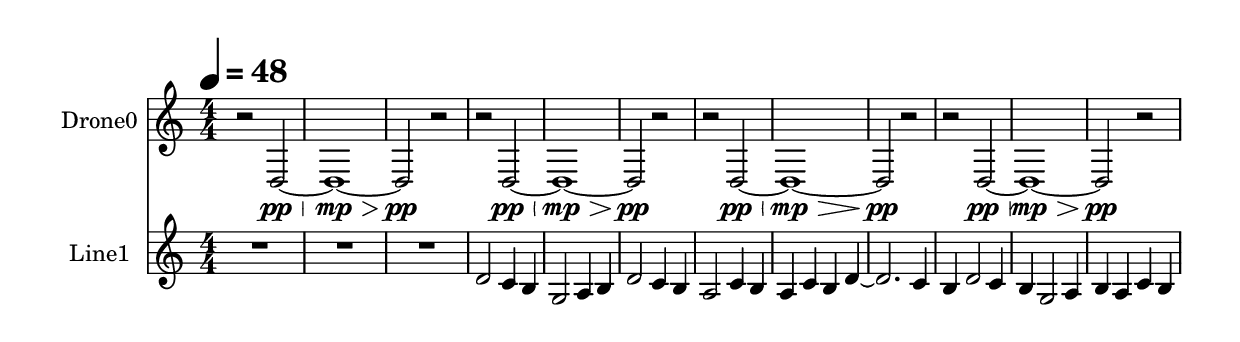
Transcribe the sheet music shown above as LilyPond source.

% 2016-11-06 00:16

\version "2.18.2"
\language "english"

\header {
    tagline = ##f
}

\layout {}

\paper {}

\score {
    \new Score <<
        \new Staff {
            \set Staff.instrumentName = \markup { Drone0 }
            \set Staff.shortInstrumentName = \markup { Drone0 }
            \time 4/4
            {
                \numericTimeSignature
                \compressFullBarRests
                \tempo \markup \fontsize #3 { \note #"4" #1 = 48 }
                \accidentalStyle modern-cautionary
                r2
                d2 \pp ~ \<
                d1 \mp ~ \>
                d2 \pp
                r2
                r2
                d2 \pp ~ \<
                d1 \mp ~ \>
                d2 \pp
                r2
                r2
                d2 \pp ~ \<
                d1 \mp ~ \>
                d2 \pp
                r2
                r2
                d2 \pp ~ \<
                d1 \mp ~ \>
                d2 \pp
                r2
            }
        }
        \new Staff {
            \set Staff.instrumentName = \markup { Line1 }
            \set Staff.shortInstrumentName = \markup { Line1 }
            \time 4/4
            {
                \numericTimeSignature
                \compressFullBarRests
                \tempo \markup \fontsize #3 { \note #"4" #1 = 48 }
                \accidentalStyle modern-cautionary
                {
                    R1 * 3
                }
                d'2
                c'4
                b4
                g2
                a4
                b4
                d'2
                c'4
                b4
                a2
                c'4
                b4
                a4
                c'4
                b4
                d'4 ~
                d'2.
                c'4
                b4
                d'2
                c'4
                b4
                g2
                a4
                b4
                a4
                c'4
                b4
            }
        }
    >>
}